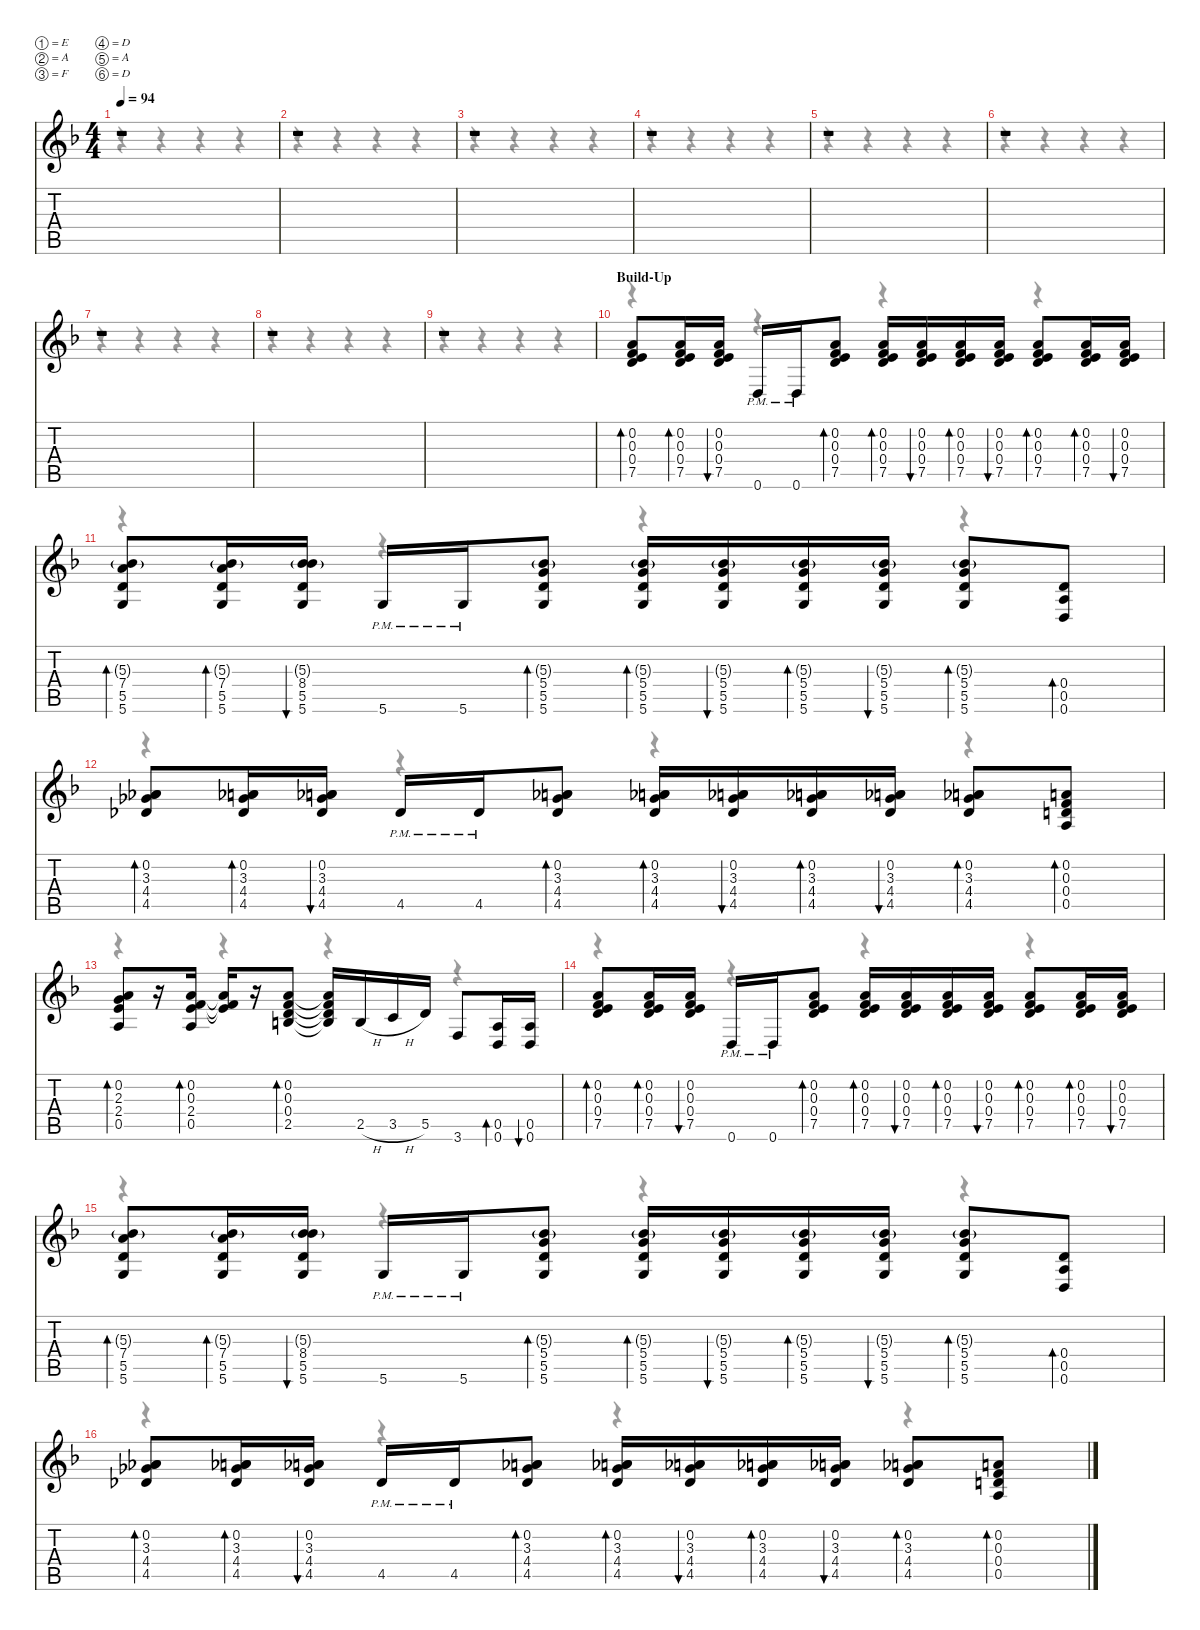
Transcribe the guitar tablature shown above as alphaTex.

\defaultSystemsLayout 4
\hideDynamics
\bracketExtendMode nobrackets
\singleTrackTrackNamePolicy hidden
\multiTrackTrackNamePolicy hidden
\otherSystemsTrackNameOrientation horizontal
\track ("P. Lindgren" "dist.guit.") {instrument distortionguitar}
\staff {score tabs}
\tuning (E4 A3 F3 D3 A2 D2)
\voice
\ts (4 4)
\tempo 94
\clef g2
\ks dminor
r.1{dy f beam Up} |
r.1{beam Up} |
r.1{beam Up} |
r.1{beam Up} |
r.1{beam Up} |
r.1{beam Up} |
r.1{beam Up} |
r.1{beam Up} |
r.1{beam Up} |
\section ("" "Build-Up")
(0.2{acc forcenatural} 0.3{acc forcenatural} 0.4{acc forcenatural} 7.5{acc forcenatural}).8{bd 30 beam Up} (0.2{acc forcenatural} 0.3{acc forcenatural} 0.4{acc forcenatural} 7.5{acc forcenatural}).16{bd 30 dy mf beam Up} (0.2{acc forcenatural} 0.3{acc forcenatural} 0.4{acc forcenatural} 7.5{acc forcenatural}).16{bu 30 dy f beam Up} 0.6{pm acc forcenatural}.16{dy fff beam Up} 0.6{pm acc forcenatural}.16{beam Up} (0.2{acc forcenatural} 0.3{acc forcenatural} 0.4{acc forcenatural} 7.5{acc forcenatural}).8{bd 30 dy f beam Up} (0.2{acc forcenatural} 0.3{acc forcenatural} 0.4{acc forcenatural} 7.5{acc forcenatural}).16{bd 30 dy mf beam Up} (0.2{acc forcenatural} 0.3{acc forcenatural} 0.4{acc forcenatural} 7.5{acc forcenatural}).16{bu 30 dy f beam Up} (0.2{acc forcenatural} 0.3{acc forcenatural} 0.4{acc forcenatural} 7.5{acc forcenatural}).16{bd 30 dy mf beam Up} (0.2{acc forcenatural} 0.3{acc forcenatural} 0.4{acc forcenatural} 7.5{acc forcenatural}).16{bu 30 dy f beam Up} (0.2{acc forcenatural} 0.3{acc forcenatural} 0.4{acc forcenatural} 7.5{acc forcenatural}).8{bd 30 beam Up} (0.2{acc forcenatural} 0.3{acc forcenatural} 0.4{acc forcenatural} 7.5{acc forcenatural}).16{bd 30 dy mf beam Up} (0.2{acc forcenatural} 0.3{acc forcenatural} 0.4{acc forcenatural} 7.5{acc forcenatural}).16{bu 30 dy f beam Up} |
(5.3{g acc b} 7.4{acc forcenatural} 5.5{acc forcenatural} 5.6{acc forcenatural}).8{bd 30 beam Up} (5.3{g acc b} 7.4{acc forcenatural} 5.5{acc forcenatural} 5.6{acc forcenatural}).16{bd 30 beam Up} (5.3{g acc b} 8.4{acc b} 5.5{acc forcenatural} 5.6{acc forcenatural}).16{bu 30 beam Up} 5.6{pm acc forcenatural}.16{dy fff beam Up} 5.6{pm acc forcenatural}.16{beam Up} (5.3{g acc b} 5.4{acc forcenatural} 5.5{acc forcenatural} 5.6{acc forcenatural}).8{bd 30 dy f beam Up} (5.3{g acc b} 5.4{acc forcenatural} 5.5{acc forcenatural} 5.6{acc forcenatural}).16{bd 30 beam Up} (5.3{g acc b} 5.4{acc forcenatural} 5.5{acc forcenatural} 5.6{acc forcenatural}).16{bu 30 beam Up} (5.3{g acc b} 5.4{acc forcenatural} 5.5{acc forcenatural} 5.6{acc forcenatural}).16{bd 30 beam Up} (5.3{g acc b} 5.4{acc forcenatural} 5.5{acc forcenatural} 5.6{acc forcenatural}).16{bu 30 beam Up} (5.3{g acc b} 5.4{acc forcenatural} 5.5{acc forcenatural} 5.6{acc forcenatural}).8{bd 30 beam Up} (0.4{acc forcenatural} 0.5{acc forcenatural} 0.6{acc forcenatural}).8{bd 30 beam Up} |
(0.2{acc forcenatural} 3.3{acc b} 4.4{acc b} 4.5{acc b}).8{bd 30 beam Up} (0.2{acc forcenatural} 3.3{acc b} 4.4{acc b} 4.5{acc b}).16{bd 30 beam Up} (0.2{acc forcenatural} 3.3{acc b} 4.4{acc b} 4.5{acc b}).16{bu 30 beam Up} 4.5{pm acc b}.16{dy fff beam Up} 4.5{pm acc b}.16{beam Up} (0.2{acc forcenatural} 3.3{acc b} 4.4{acc b} 4.5{acc b}).8{bd 30 dy f beam Up} (0.2{acc forcenatural} 3.3{acc b} 4.4{acc b} 4.5{acc b}).16{bd 30 beam Up} (0.2{acc forcenatural} 3.3{acc b} 4.4{acc b} 4.5{acc b}).16{bu 30 beam Up} (0.2{acc forcenatural} 3.3{acc b} 4.4{acc b} 4.5{acc b}).16{bd 30 beam Up} (0.2{acc forcenatural} 3.3{acc b} 4.4{acc b} 4.5{acc b}).16{bu 30 beam Up} (0.2{acc forcenatural} 3.3{acc b} 4.4{acc b} 4.5{acc b}).8{bd 30 beam Up} (0.2{acc forcenatural} 0.3{acc forcenatural} 0.4{acc forcenatural} 0.5{acc forcenatural}).8{bd 30 beam Up} |
(0.2{acc forcenatural} 2.3{acc forcenatural} 2.4{acc forcenatural} 0.5{acc forcenatural}).8{bd 30 beam Up} r.16{beam Up} (0.2{acc forcenatural} 0.3{acc forcenatural} 2.4{acc forcenatural} 0.5{acc forcenatural}).16{bd 30 beam Up} (0.2{t acc forcenatural} 0.3{t acc forcenatural} 2.4{t acc forcenatural}).16{beam Up} r.16{beam Up} (0.2{acc forcenatural} 0.3{acc forcenatural} 0.4{acc forcenatural} 2.5{acc forcenatural}).8{bd 30 dy mf beam Up} (0.2{t acc forcenatural} 0.3{t acc forcenatural} 0.4{t acc forcenatural} 2.5{t acc forcenatural}).16{dy f beam Up} 2.5{h acc forcenatural}.16{dy ff beam Up} 3.5{h acc forcenatural}.16{dy fff beam Up} 5.5{acc forcenatural}.16{beam Up} 3.6{acc forcenatural}.8{dy ff beam Up} (0.5{acc forcenatural} 0.6{acc forcenatural}).16{bd 30 dy f beam Up} (0.5{acc forcenatural} 0.6{acc forcenatural}).16{bu 30 beam Up} |
(0.2{acc forcenatural} 0.3{acc forcenatural} 0.4{acc forcenatural} 7.5{acc forcenatural}).8{bd 30 beam Up} (0.2{acc forcenatural} 0.3{acc forcenatural} 0.4{acc forcenatural} 7.5{acc forcenatural}).16{bd 30 dy mf beam Up} (0.2{acc forcenatural} 0.3{acc forcenatural} 0.4{acc forcenatural} 7.5{acc forcenatural}).16{bu 30 dy f beam Up} 0.6{pm acc forcenatural}.16{dy fff beam Up} 0.6{pm acc forcenatural}.16{beam Up} (0.2{acc forcenatural} 0.3{acc forcenatural} 0.4{acc forcenatural} 7.5{acc forcenatural}).8{bd 30 dy f beam Up} (0.2{acc forcenatural} 0.3{acc forcenatural} 0.4{acc forcenatural} 7.5{acc forcenatural}).16{bd 30 dy mf beam Up} (0.2{acc forcenatural} 0.3{acc forcenatural} 0.4{acc forcenatural} 7.5{acc forcenatural}).16{bu 30 dy f beam Up} (0.2{acc forcenatural} 0.3{acc forcenatural} 0.4{acc forcenatural} 7.5{acc forcenatural}).16{bd 30 dy mf beam Up} (0.2{acc forcenatural} 0.3{acc forcenatural} 0.4{acc forcenatural} 7.5{acc forcenatural}).16{bu 30 dy f beam Up} (0.2{acc forcenatural} 0.3{acc forcenatural} 0.4{acc forcenatural} 7.5{acc forcenatural}).8{bd 30 beam Up} (0.2{acc forcenatural} 0.3{acc forcenatural} 0.4{acc forcenatural} 7.5{acc forcenatural}).16{bd 30 dy mf beam Up} (0.2{acc forcenatural} 0.3{acc forcenatural} 0.4{acc forcenatural} 7.5{acc forcenatural}).16{bu 30 dy f beam Up} |
(5.3{g acc b} 7.4{acc forcenatural} 5.5{acc forcenatural} 5.6{acc forcenatural}).8{bd 30 beam Up} (5.3{g acc b} 7.4{acc forcenatural} 5.5{acc forcenatural} 5.6{acc forcenatural}).16{bd 30 beam Up} (5.3{g acc b} 8.4{acc b} 5.5{acc forcenatural} 5.6{acc forcenatural}).16{bu 30 beam Up} 5.6{pm acc forcenatural}.16{dy fff beam Up} 5.6{pm acc forcenatural}.16{beam Up} (5.3{g acc b} 5.4{acc forcenatural} 5.5{acc forcenatural} 5.6{acc forcenatural}).8{bd 30 dy f beam Up} (5.3{g acc b} 5.4{acc forcenatural} 5.5{acc forcenatural} 5.6{acc forcenatural}).16{bd 30 beam Up} (5.3{g acc b} 5.4{acc forcenatural} 5.5{acc forcenatural} 5.6{acc forcenatural}).16{bu 30 beam Up} (5.3{g acc b} 5.4{acc forcenatural} 5.5{acc forcenatural} 5.6{acc forcenatural}).16{bd 30 beam Up} (5.3{g acc b} 5.4{acc forcenatural} 5.5{acc forcenatural} 5.6{acc forcenatural}).16{bu 30 beam Up} (5.3{g acc b} 5.4{acc forcenatural} 5.5{acc forcenatural} 5.6{acc forcenatural}).8{bd 30 beam Up} (0.4{acc forcenatural} 0.5{acc forcenatural} 0.6{acc forcenatural}).8{bd 30 beam Up} |
(0.2{acc forcenatural} 3.3{acc b} 4.4{acc b} 4.5{acc b}).8{bd 30 beam Up} (0.2{acc forcenatural} 3.3{acc b} 4.4{acc b} 4.5{acc b}).16{bd 30 beam Up} (0.2{acc forcenatural} 3.3{acc b} 4.4{acc b} 4.5{acc b}).16{bu 30 beam Up} 4.5{pm acc b}.16{dy fff beam Up} 4.5{pm acc b}.16{beam Up} (0.2{acc forcenatural} 3.3{acc b} 4.4{acc b} 4.5{acc b}).8{bd 30 dy f beam Up} (0.2{acc forcenatural} 3.3{acc b} 4.4{acc b} 4.5{acc b}).16{bd 30 beam Up} (0.2{acc forcenatural} 3.3{acc b} 4.4{acc b} 4.5{acc b}).16{bu 30 beam Up} (0.2{acc forcenatural} 3.3{acc b} 4.4{acc b} 4.5{acc b}).16{bd 30 beam Up} (0.2{acc forcenatural} 3.3{acc b} 4.4{acc b} 4.5{acc b}).16{bu 30 beam Up} (0.2{acc forcenatural} 3.3{acc b} 4.4{acc b} 4.5{acc b}).8{bd 30 beam Up} (0.2{acc forcenatural} 0.3{acc forcenatural} 0.4{acc forcenatural} 0.5{acc forcenatural}).8{bd 30 beam Up}
\voice
\clef g2
\ottava regular
\simile none
\ks dminor
r.4{dy mf beam Down} r.4{beam Down} r.4{beam Down} r.4{beam Down} |
r.4{beam Down} r.4{beam Down} r.4{beam Down} r.4{beam Down} |
r.4{beam Down} r.4{beam Down} r.4{beam Down} r.4{beam Down} |
r.4{beam Down} r.4{beam Down} r.4{beam Down} r.4{beam Down} |
r.4{beam Down} r.4{beam Down} r.4{beam Down} r.4{beam Down} |
r.4{beam Down} r.4{beam Down} r.4{beam Down} r.4{beam Down} |
r.4{beam Down} r.4{beam Down} r.4{beam Down} r.4{beam Down} |
r.4{beam Down} r.4{beam Down} r.4{beam Down} r.4{beam Down} |
r.4{beam Down} r.4{beam Down} r.4{beam Down} r.4{beam Down} |
r.4{beam Down} r.4{beam Down} r.4{beam Down} r.4{beam Down} |
r.4{beam Down} r.4{beam Down} r.4{beam Down} r.4{beam Down} |
r.4{beam Down} r.4{beam Down} r.4{beam Down} r.4{beam Down} |
r.4{beam Down} r.4{beam Down} r.4{beam Down} r.4{beam Down} |
r.4{beam Down} r.4{beam Down} r.4{beam Down} r.4{beam Down} |
r.4{beam Down} r.4{beam Down} r.4{beam Down} r.4{beam Down} |
r.4{beam Down} r.4{beam Down} r.4{beam Down} r.4{beam Down}
